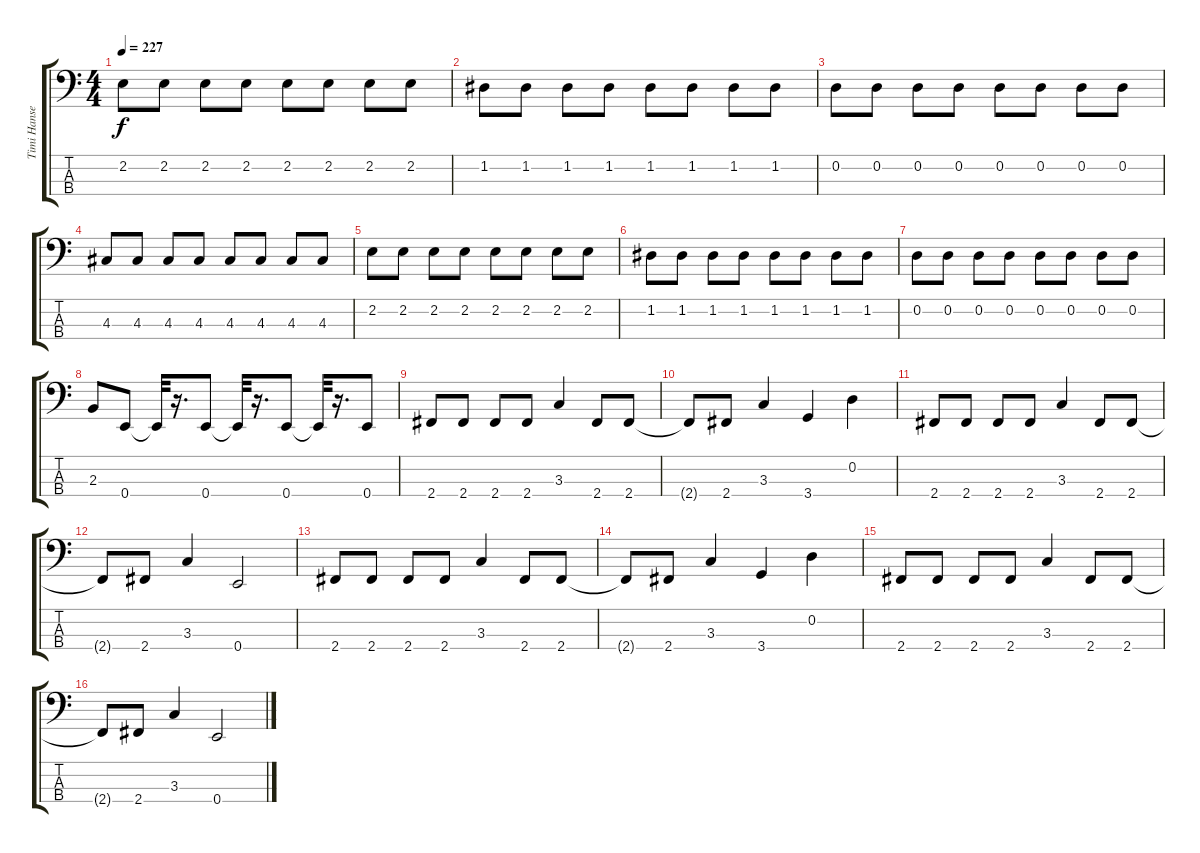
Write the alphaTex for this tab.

\track ("Timi Hansen" "Timi Hanse") {instrument electricbasspick}
\staff {score tabs}
\tuning (G2 D2 A1 E1) {hide}
\ts (4 4)
\tempo 227
\clef f4
\ks c
2.2.8{dy f} 2.2.8 2.2.8 2.2.8 2.2.8 2.2.8 2.2.8 2.2.8 |
1.2.8 1.2.8 1.2.8 1.2.8 1.2.8 1.2.8 1.2.8 1.2.8 |
0.2.8 0.2.8 0.2.8 0.2.8 0.2.8 0.2.8 0.2.8 0.2.8 |
4.3.8 4.3.8 4.3.8 4.3.8 4.3.8 4.3.8 4.3.8 4.3.8 |
2.2.8 2.2.8 2.2.8 2.2.8 2.2.8 2.2.8 2.2.8 2.2.8 |
1.2.8 1.2.8 1.2.8 1.2.8 1.2.8 1.2.8 1.2.8 1.2.8 |
0.2.8 0.2.8 0.2.8 0.2.8 0.2.8 0.2.8 0.2.8 0.2.8 |
2.3.8 0.4.8 0.4{t}.32 r.16{d} 0.4.8 0.4{t}.32 r.16{d} 0.4.8 0.4{t}.32 r.16{d} 0.4.8 |
2.4.8 2.4.8 2.4.8 2.4.8 3.3.4 2.4.8 2.4.8 |
2.4{t}.8 2.4.8 3.3.4 3.4.4 0.2.4 |
2.4.8 2.4.8 2.4.8 2.4.8 3.3.4 2.4.8 2.4.8 |
2.4{t}.8 2.4.8 3.3.4 0.4.2 |
2.4.8 2.4.8 2.4.8 2.4.8 3.3.4 2.4.8 2.4.8 |
2.4{t}.8 2.4.8 3.3.4 3.4.4 0.2.4 |
2.4.8 2.4.8 2.4.8 2.4.8 3.3.4 2.4.8 2.4.8 |
2.4{t}.8 2.4.8 3.3.4 0.4.2
